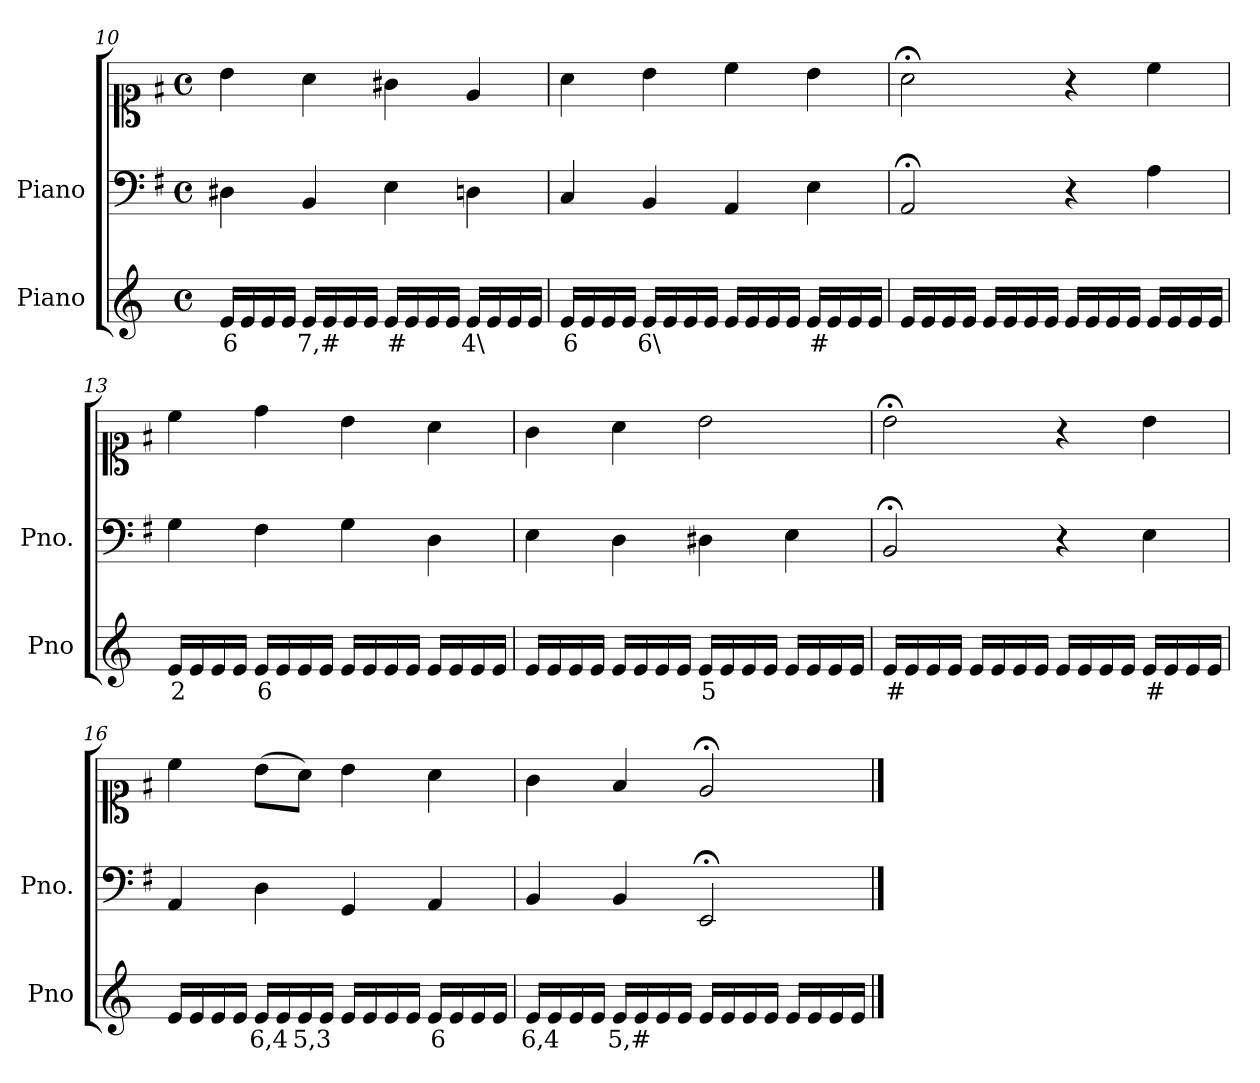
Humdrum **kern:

**kern	**text	**kern	**kern
*part2	*part2	*part1	*part1
*staff3	*staff3	*staff2	*staff1
*I"Piano	*	*I"Piano	*
*I'Pno	*	*I'Pno.	*
*clefG2	*	*clefF4	*clefC1
*k[]	*	*k[f#]	*k[f#]
*M4/4	*	*M4/4	*M4/4
*met(c)	*	*met(c)	*met(c)
=10	=10	=10	=10
!	!LO:LY:b	!	!
16e/LL	6	4D#X\	4b\
16e/	.	.	.
16e/	.	.	.
16e/JJ	.	.	.
!	!LO:LY:b	!	!
16e/LL	7,#	4BB/	4a\
16e/	.	.	.
16e/	.	.	.
16e/JJ	.	.	.
!	!LO:LY:b	!	!
16e/LL	#	4E\	4g#X\
16e/	.	.	.
16e/	.	.	.
16e/JJ	.	.	.
!	!LO:LY:b	!	!
16e/LL	4\	4Dn\	4e/
16e/	.	.	.
16e/	.	.	.
16e/JJ	.	.	.
=11	=11	=11	=11
!	!LO:LY:b	!	!
16e/LL	6	4C/	4a\
16e/	.	.	.
16e/	.	.	.
16e/JJ	.	.	.
!	!LO:LY:b	!	!
16e/LL	6\	4BB/	4b\
16e/	.	.	.
16e/	.	.	.
16e/JJ	.	.	.
16e/LL	.	4AA/	4cc\
16e/	.	.	.
16e/	.	.	.
16e/JJ	.	.	.
!	!LO:LY:b	!	!
16e/LL	#	4E\	4b\
16e/	.	.	.
16e/	.	.	.
16e/JJ	.	.	.
=12	=12	=12	=12
16e/LL	.	2AA;</	2a;<\
16e/	.	.	.
16e/	.	.	.
16e/JJ	.	.	.
16e/LL	.	.	.
16e/	.	.	.
16e/	.	.	.
16e/JJ	.	.	.
16e/LL	.	4r	4r
16e/	.	.	.
16e/	.	.	.
16e/JJ	.	.	.
16e/LL	.	4A\	4cc\
16e/	.	.	.
16e/	.	.	.
16e/JJ	.	.	.
=13	=13	=13	=13
!	!LO:LY:b	!	!
16e/LL	2	4G\	4cc\
16e/	.	.	.
16e/	.	.	.
16e/JJ	.	.	.
!	!LO:LY:b	!	!
16e/LL	6	4F#\	4dd\
16e/	.	.	.
16e/	.	.	.
16e/JJ	.	.	.
16e/LL	.	4G\	4b\
16e/	.	.	.
16e/	.	.	.
16e/JJ	.	.	.
16e/LL	.	4D\	4a\
16e/	.	.	.
16e/	.	.	.
16e/JJ	.	.	.
=14	=14	=14	=14
16e/LL	.	4E\	4g\
16e/	.	.	.
16e/	.	.	.
16e/JJ	.	.	.
16e/LL	.	4D\	4a\
16e/	.	.	.
16e/	.	.	.
16e/JJ	.	.	.
!	!LO:LY:b	!	!
16e/LL	5	4D#X\	2b\
16e/	.	.	.
16e/	.	.	.
16e/JJ	.	.	.
16e/LL	.	4E\	.
16e/	.	.	.
16e/	.	.	.
16e/JJ	.	.	.
=15	=15	=15	=15
!	!LO:LY:b	!	!
16e/LL	#	2BB;</	2b;<\
16e/	.	.	.
16e/	.	.	.
16e/JJ	.	.	.
16e/LL	.	.	.
16e/	.	.	.
16e/	.	.	.
16e/JJ	.	.	.
16e/LL	.	4r	4r
16e/	.	.	.
16e/	.	.	.
16e/JJ	.	.	.
!	!LO:LY:b	!	!
16e/LL	#	4E\	4b\
16e/	.	.	.
16e/	.	.	.
16e/JJ	.	.	.
=16	=16	=16	=16
16e/LL	.	4AA/	4cc\
16e/	.	.	.
16e/	.	.	.
16e/JJ	.	.	.
!	!LO:LY:b	!	!
16e/LL	6,4	4D\	(>8b\L
16e/	.	.	.
!	!LO:LY:b	!	!
16e/	5,3	.	8a\J)
16e/JJ	.	.	.
16e/LL	.	4GG/	4b\
16e/	.	.	.
16e/	.	.	.
16e/JJ	.	.	.
!	!LO:LY:b	!	!
16e/LL	6	4AA/	4a\
16e/	.	.	.
16e/	.	.	.
16e/JJ	.	.	.
=17	=17	=17	=17
!	!LO:LY:b	!	!
16e/LL	6,4	4BB/	4g\
16e/	.	.	.
16e/	.	.	.
16e/JJ	.	.	.
!	!LO:LY:b	!	!
16e/LL	5,#	4BB/	4f#/
16e/	.	.	.
16e/	.	.	.
16e/JJ	.	.	.
16e/LL	.	2EE;</	2e;</
16e/	.	.	.
16e/	.	.	.
16e/JJ	.	.	.
16e/LL	.	.	.
16e/	.	.	.
16e/	.	.	.
16e/JJ	.	.	.
==	==	==	==
*-	*-	*-	*-
